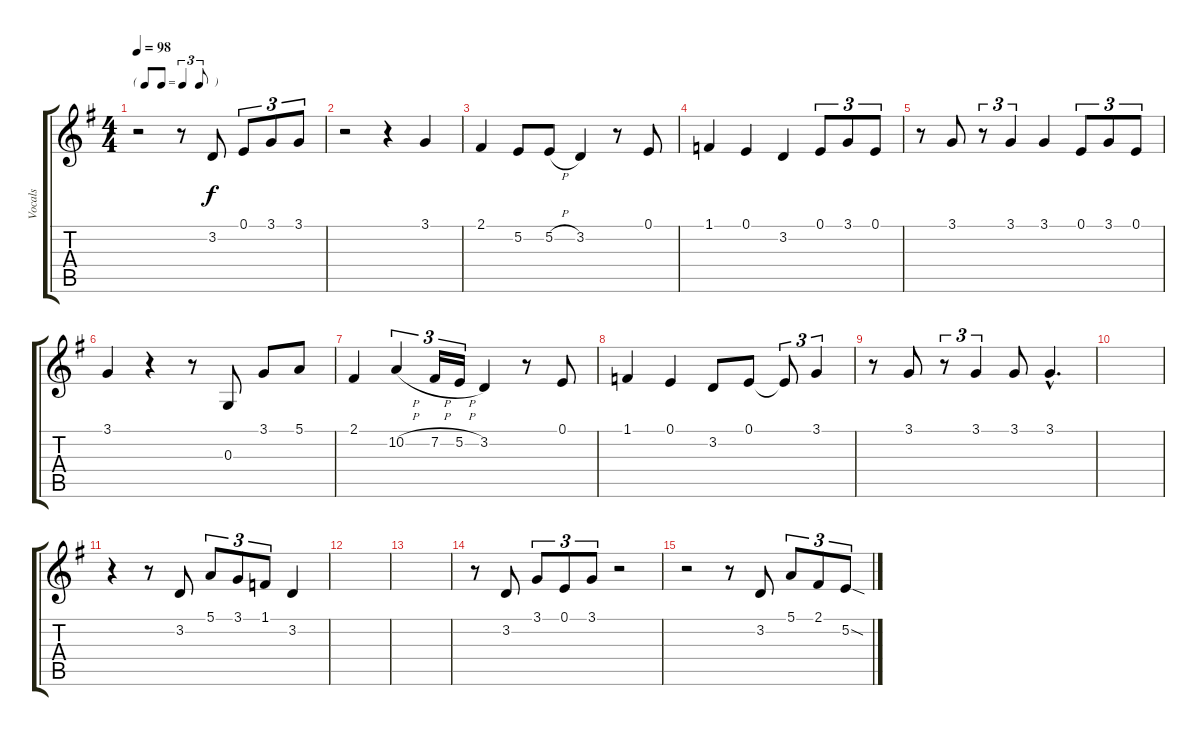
\track ("Vocals" "Vocals") {instrument clarinet}
\staff {score tabs}
\tuning (E4 B3 G3 D3 A2 E2) {hide}
\ts (4 4)
\tf triplet8th
\tempo 98
\clef g2
\ks g
r.2{dy f} r.8 3.2.8 0.1.8{tu (3 2)} 3.1.8{tu (3 2)} 3.1.8{tu (3 2)} |
r.2 r.4 3.1.4 |
2.1.4 5.2.8 5.2{h}.8 3.2.4 r.8 0.1.8 |
1.1.4 0.1.4 3.2.4 0.1.8{tu (3 2)} 3.1.8{tu (3 2)} 0.1.8{tu (3 2)} |
r.8 3.1.8 r.8{tu (3 2)} 3.1.4{tu (3 2)} 3.1.4 0.1.8{tu (3 2)} 3.1.8{tu (3 2)} 0.1.8{tu (3 2)} |
3.1.4 r.4 r.8 0.3.8 3.1.8 5.1.8 |
2.1.4 10.2{h}.4{tu (3 2)} 7.2{h}.16{tu (3 2)} 5.2{h}.16{tu (3 2)} 3.2.4 r.8 0.1.8 |
1.1.4 0.1.4 3.2.8 0.1.8 0.1{t}.8{tu (3 2)} 3.1.4{tu (3 2)} |
r.8 3.1.8 r.8{tu (3 2)} 3.1.4{tu (3 2)} 3.1.8 3.1{hac}.4{d} |
|
r.4 r.8 3.2.8 5.1.8{tu (3 2)} 3.1.8{tu (3 2)} 1.1.8{tu (3 2)} 3.2.4 |
|
|
r.8 3.2.8 3.1.8{tu (3 2)} 0.1.8{tu (3 2)} 3.1.8{tu (3 2)} r.2 |
r.2 r.8 3.2.8 5.1.8{tu (3 2)} 2.1.8{tu (3 2)} 5.2{sod}.8{tu (3 2)}
